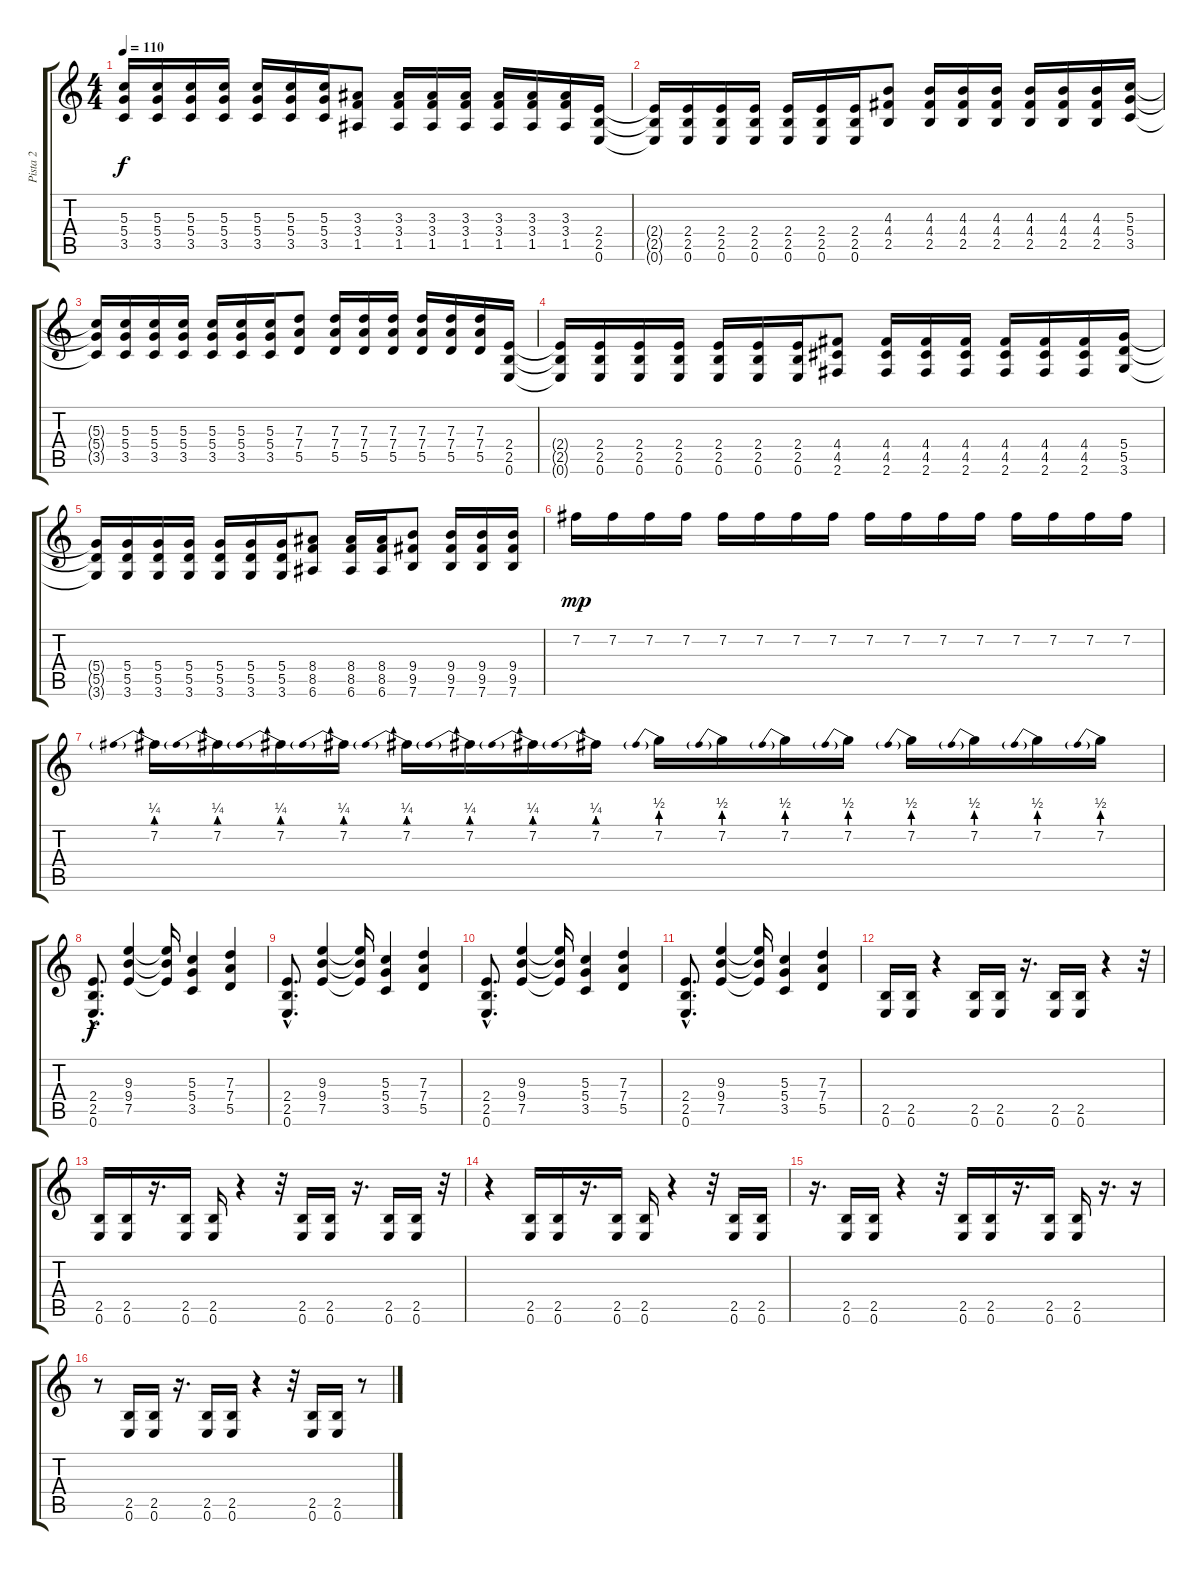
\track ("Pista 2" "Pista 2") {instrument distortionguitar}
\staff {score tabs}
\tuning (E4 B3 G3 D3 A2 E2) {hide}
\ts (4 4)
\tempo 110
\clef g2
\ks c
(5.3{t} 5.4{t} 3.5{t}).16{dy f} (5.3 5.4 3.5).16 (5.3 5.4 3.5).16 (5.3 5.4 3.5).16 (5.3 5.4 3.5).16 (5.3 5.4 3.5).16 (5.3 5.4 3.5).16 (3.3 3.4 1.5).8 (3.3 3.4 1.5).16 (3.3 3.4 1.5).16 (3.3 3.4 1.5).16 (3.3 3.4 1.5).16 (3.3 3.4 1.5).16 (3.3 3.4 1.5).16 (2.4 2.5 0.6).16 |
(2.4{t} 2.5{t} 0.6{t}).16 (2.4 2.5 0.6).16 (2.4 2.5 0.6).16 (2.4 2.5 0.6).16 (2.4 2.5 0.6).16 (2.4 2.5 0.6).16 (2.4 2.5 0.6).16 (4.3 4.4 2.5).8 (4.3 4.4 2.5).16 (4.3 4.4 2.5).16 (4.3 4.4 2.5).16 (4.3 4.4 2.5).16 (4.3 4.4 2.5).16 (4.3 4.4 2.5).16 (5.3 5.4 3.5).16 |
(5.3{t} 5.4{t} 3.5{t}).16 (5.3 5.4 3.5).16 (5.3 5.4 3.5).16 (5.3 5.4 3.5).16 (5.3 5.4 3.5).16 (5.3 5.4 3.5).16 (5.3 5.4 3.5).16 (7.3 7.4 5.5).8 (7.3 7.4 5.5).16 (7.3 7.4 5.5).16 (7.3 7.4 5.5).16 (7.3 7.4 5.5).16 (7.3 7.4 5.5).16 (7.3 7.4 5.5).16 (2.4 2.5 0.6).16 |
(2.4{t} 2.5{t} 0.6{t}).16 (2.4 2.5 0.6).16 (2.4 2.5 0.6).16 (2.4 2.5 0.6).16 (2.4 2.5 0.6).16 (2.4 2.5 0.6).16 (2.4 2.5 0.6).16 (4.4 4.5 2.6).8 (4.4 4.5 2.6).16 (4.4 4.5 2.6).16 (4.4 4.5 2.6).16 (4.4 4.5 2.6).16 (4.4 4.5 2.6).16 (4.4 4.5 2.6).16 (5.4 5.5 3.6).16 |
(5.4{t} 5.5{t} 3.6{t}).16 (5.4 5.5 3.6).16 (5.4 5.5 3.6).16 (5.4 5.5 3.6).16 (5.4 5.5 3.6).16 (5.4 5.5 3.6).16 (5.4 5.5 3.6).16 (8.4 8.5 6.6).8 (8.4 8.5 6.6).16 (8.4 8.5 6.6).16 (9.4 9.5 7.6).8 (9.4 9.5 7.6).16 (9.4 9.5 7.6).16 (9.4 9.5 7.6).16 |
7.2.16{dy mp} 7.2.16 7.2.16 7.2.16 7.2.16 7.2.16 7.2.16 7.2.16 7.2.16 7.2.16 7.2.16 7.2.16 7.2.16 7.2.16 7.2.16 7.2.16 |
7.2{be (prebend 0 1 60 1)}.16 7.2{be (prebend 0 1 60 1)}.16 7.2{be (prebend 0 1 60 1)}.16 7.2{be (prebend 0 1 60 1)}.16 7.2{be (prebend 0 1 60 1)}.16 7.2{be (prebend 0 1 60 1)}.16 7.2{be (prebend 0 1 60 1)}.16 7.2{be (prebend 0 1 60 1)}.16 7.2{be (prebend 0 2 60 2)}.16 7.2{be (prebend 0 2 60 2)}.16 7.2{be (prebend 0 2 60 2)}.16 7.2{be (prebend 0 2 60 2)}.16 7.2{be (prebend 0 2 60 2)}.16 7.2{be (prebend 0 2 60 2)}.16 7.2{be (prebend 0 2 60 2)}.16 7.2{be (prebend 0 2 60 2)}.16 |
(2.4{hac} 2.5{hac} 0.6{hac}).8{d dy f} (9.3 9.4 7.5).4 (9.3{t} 9.4{t} 7.5{t}).16 (5.3 5.4 3.5).4 (7.3 7.4 5.5).4 |
(2.4{hac} 2.5{hac} 0.6{hac}).8{d} (9.3 9.4 7.5).4 (9.3{t} 9.4{t} 7.5{t}).16 (5.3 5.4 3.5).4 (7.3 7.4 5.5).4 |
(2.4{hac} 2.5{hac} 0.6{hac}).8{d} (9.3 9.4 7.5).4 (9.3{t} 9.4{t} 7.5{t}).16 (5.3 5.4 3.5).4 (7.3 7.4 5.5).4 |
(2.4{hac} 2.5{hac} 0.6{hac}).8{d} (9.3 9.4 7.5).4 (9.3{t} 9.4{t} 7.5{t}).16 (5.3 5.4 3.5).4 (7.3 7.4 5.5).4 |
(2.5 0.6).16 (2.5 0.6).16 r.4 (2.5 0.6).16 (2.5 0.6).16 r.16{d} (2.5 0.6).16 (2.5 0.6).16 r.4 r.32 |
(2.5 0.6).16 (2.5 0.6).16 r.16{d} (2.5 0.6).16 (2.5 0.6).16 r.4 r.32 (2.5 0.6).16 (2.5 0.6).16 r.16{d} (2.5 0.6).16 (2.5 0.6).16 r.32 |
r.4 (2.5 0.6).16 (2.5 0.6).16 r.16{d} (2.5 0.6).16 (2.5 0.6).16 r.4 r.32 (2.5 0.6).16 (2.5 0.6).16 |
r.16{d} (2.5 0.6).16 (2.5 0.6).16 r.4 r.32 (2.5 0.6).16 (2.5 0.6).16 r.16{d} (2.5 0.6).16 (2.5 0.6).16 r.16{d} r.16 |
r.8 (2.5 0.6).16 (2.5 0.6).16 r.16{d} (2.5 0.6).16 (2.5 0.6).16 r.4 r.32 (2.5 0.6).16 (2.5 0.6).16 r.8
